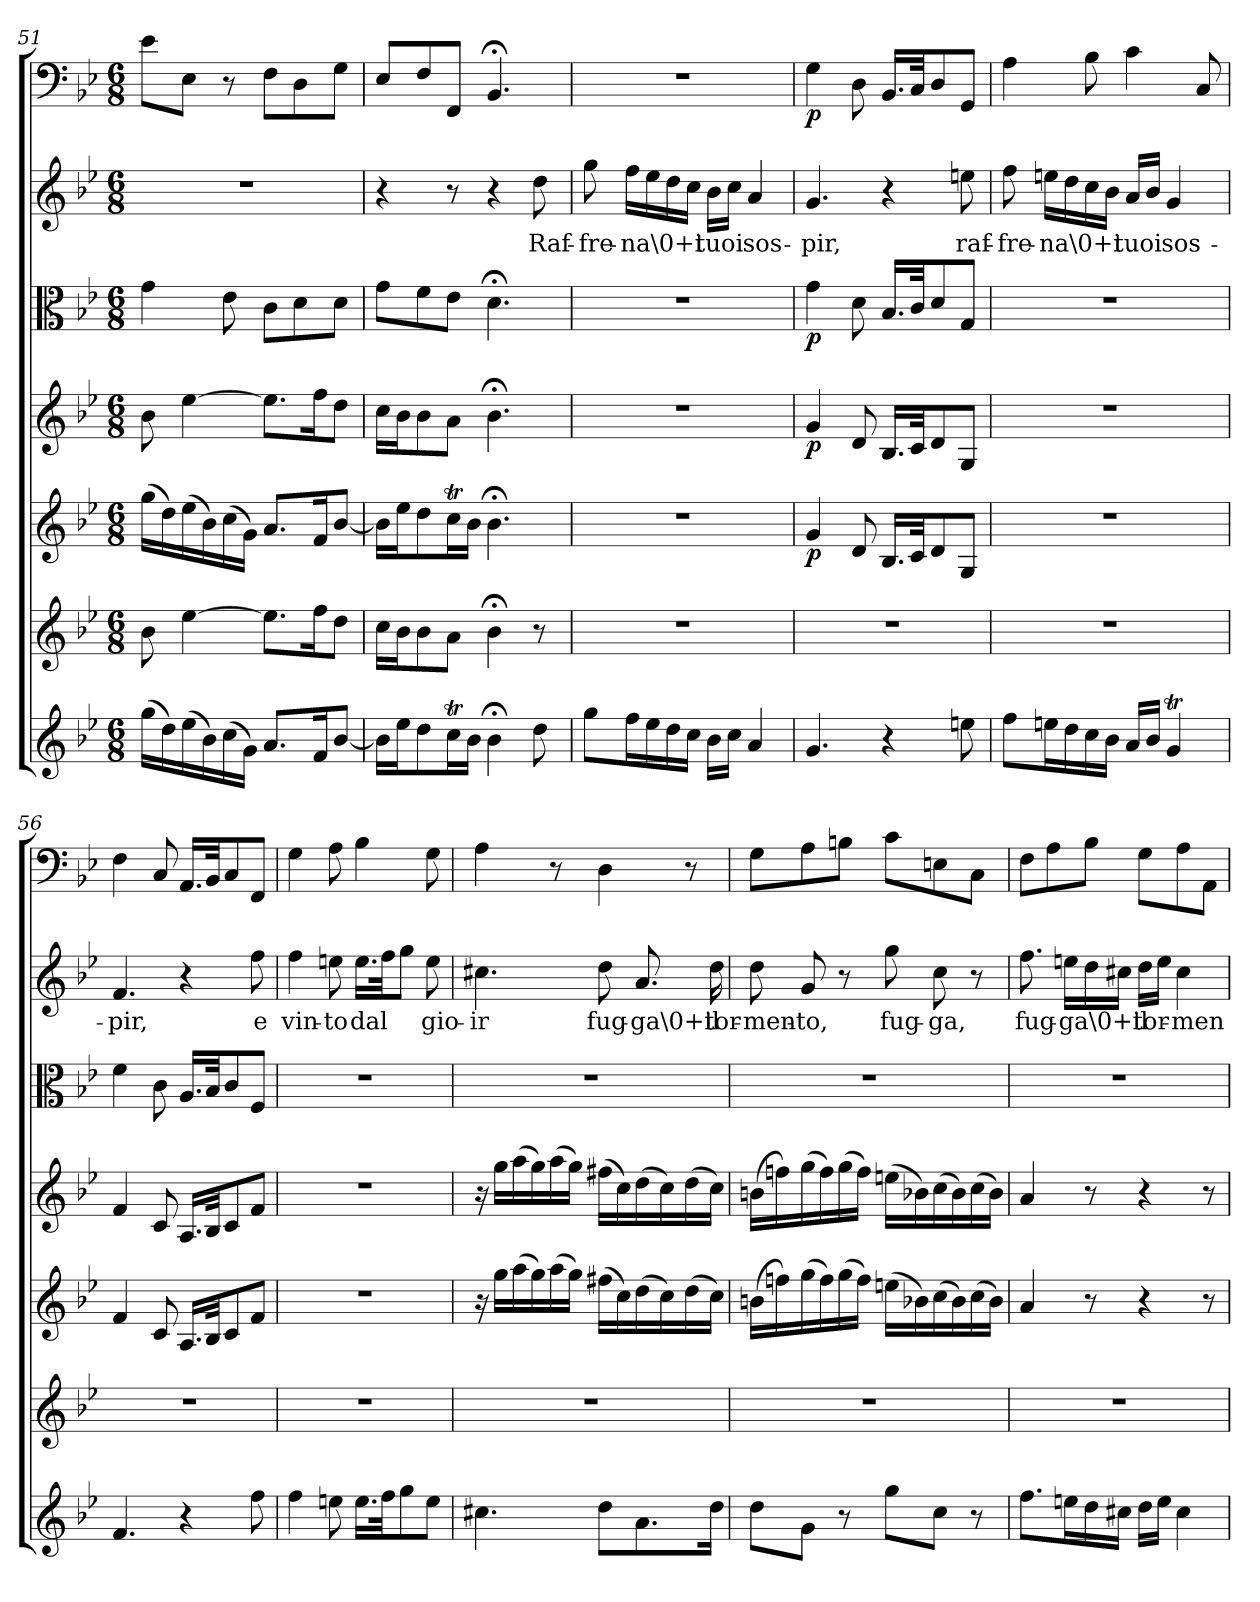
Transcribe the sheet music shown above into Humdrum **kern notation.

**kern	**kern	**kern	**dynam	**kern	**dynam	**kern	**dynam	**kern	**text	**kern	**dynam
*part7	*part6	*part5	*part5	*part4	*part4	*part3	*part3	*part2	*part2	*part1	*part1
*staff7	*staff6	*staff5	*staff5	*staff4	*staff4	*staff3	*staff3	*staff2	*staff2	*staff1	*staff1
*clefG2	*clefG2	*clefG2	*	*clefG2	*	*clefC3	*	*clefG2	*	*clefF4	*
*k[b-e-]	*k[b-e-]	*k[b-e-]	*	*k[b-e-]	*	*k[b-e-]	*	*k[b-e-]	*	*k[b-e-]	*
*B-:	*B-:	*B-:	*	*B-:	*	*B-:	*	*B-:	*	*B-:	*
*M6/8	*M6/8	*M6/8	*	*M6/8	*	*M6/8	*	*M6/8	*	*M6/8	*
=51	=51	=51	=51	=51	=51	=51	=51	=51	=51	=51	=51
(16gg\LL	8b-\	(16gg\LL	.	8b-\	.	4g\	.	2.r	.	8e-\L	.
16dd\)	.	16dd\)	.	.	.	.	.	.	.	.	.
(16ee-\	[4ee-\	(16ee-\	.	[4ee-\	.	.	.	.	.	8E-\J	.
16b-\)	.	16b-\)	.	.	.	.	.	.	.	.	.
(16cc\	.	(16cc\	.	.	.	8e-\	.	.	.	8r	.
16g\JJ)	.	16g\JJ)	.	.	.	.	.	.	.	.	.
8.a/L	8.ee-\L]	8.a/L	.	8.ee-\L]	.	8c\L	.	.	.	8F\L	.
.	.	.	.	.	.	8d\	.	.	.	8D\	.
16f/K	16ff\K	16f/K	.	16ff\K	.	.	.	.	.	.	.
[8b-/J	8dd\J	[8b-/J	.	8dd\J	.	8d\J	.	.	.	8G\J	.
=52	=52	=52	=52	=52	=52	=52	=52	=52	=52	=52	=52
16b-\LL]	16cc\LL	16b-\LL]	.	16cc\LL	.	8g\L	.	4r	.	8E-/L	.
16ee-\J	16b-\J	16ee-\J	.	16b-\J	.	.	.	.	.	.	.
8dd\	8b-\	8dd\	.	8b-\	.	8f\	.	.	.	8F/	.
16ccT\L	8a\J	16ccT\L	.	8a\J	.	8e-\J	.	8r	.	8FF/J	.
16b-\JJ	.	16b-\JJ	.	.	.	.	.	.	.	.	.
4b-;<\	4b-;<\	4.b-;<\	.	4.b-;<\	.	4.d;<\	.	4r	.	4.BB-;</	.
8dd\	8r	.	.	.	.	.	.	8dd\	Raf-	.	.
=53	=53	=53	=53	=53	=53	=53	=53	=53	=53	=53	=53
8gg\L	2.r	2.r	.	2.r	.	2.r	.	8gg\	-fre-	2.r	.
16ff\L	.	.	.	.	.	.	.	16ff\LL	-na\0+i	.	.
16ee-\	.	.	.	.	.	.	.	16ee-\	.	.	.
16dd\	.	.	.	.	.	.	.	16dd\	.	.	.
16cc\JJ	.	.	.	.	.	.	.	16cc\JJ	.	.	.
16b-\LL	.	.	.	.	.	.	.	16b-\LL	tuoi	.	.
16cc\JJ	.	.	.	.	.	.	.	16cc\JJ	.	.	.
4a/	.	.	.	.	.	.	.	4a/	sos-	.	.
=54	=54	=54	=54	=54	=54	=54	=54	=54	=54	=54	=54
4.g/	2.r	4g/	p	4g/	p	4g\	p	4.g/	-pir,	4G\	p
.	.	8d/	.	8d/	.	8d\	.	.	.	8D\	.
4r	.	16.B-/LL	.	16.B-/LL	.	16.B-/LL	.	4r	.	16.BB-/LL	.
.	.	32c/JK	.	32c/JK	.	32c/JK	.	.	.	32C/JK	.
.	.	8d/	.	8d/	.	8d/	.	.	.	8D/	.
8een\	.	8G/J	.	8G/J	.	8G/J	.	8een\	raf-	8GG/J	.
=55	=55	=55	=55	=55	=55	=55	=55	=55	=55	=55	=55
8ff\L	2.r	2.r	.	2.r	.	2.r	.	8ff\	-fre-	4A\	.
16een\L	.	.	.	.	.	.	.	16een\LL	-na\0+i	.	.
16dd\	.	.	.	.	.	.	.	16dd\	.	.	.
16cc\	.	.	.	.	.	.	.	16cc\	.	8B-\	.
16b-\JJ	.	.	.	.	.	.	.	16b-\JJ	.	.	.
16a/LL	.	.	.	.	.	.	.	16a/LL	tuoi	4c\	.
16b-/JJ	.	.	.	.	.	.	.	16b-/JJ	.	.	.
4gT/	.	.	.	.	.	.	.	4g/	sos-	.	.
.	.	.	.	.	.	.	.	.	.	8C/	.
=56	=56	=56	=56	=56	=56	=56	=56	=56	=56	=56	=56
4.f/	2.r	4f/	.	4f/	.	4f\	.	4.f/	-pir,	4F\	.
.	.	8c/	.	8c/	.	8c\	.	.	.	8C/	.
4r	.	16.A/LL	.	16.A/LL	.	16.A/LL	.	4r	.	16.AA/LL	.
.	.	32B-/JK	.	32B-/JK	.	32B-/JK	.	.	.	32BB-/JK	.
.	.	8c/	.	8c/	.	8c/	.	.	.	8C/	.
8ff\	.	8f/J	.	8f/J	.	8F/J	.	8ff\	e	8FF/J	.
=57	=57	=57	=57	=57	=57	=57	=57	=57	=57	=57	=57
4ff\	2.r	2.r	.	2.r	.	2.r	.	4ff\	vin-	4G\	.
8een\	.	.	.	.	.	.	.	8een\	-to	8A\	.
16.ee\LL	.	.	.	.	.	.	.	16.ee\LL	dal	4B-\	.
32ff\JK	.	.	.	.	.	.	.	32ff\JK	.	.	.
8gg\	.	.	.	.	.	.	.	8gg\J	.	.	.
8ee\J	.	.	.	.	.	.	.	8ee\	gio-	8G\	.
=58	=58	=58	=58	=58	=58	=58	=58	=58	=58	=58	=58
4.cc#X\	2.r	16r	.	16r	.	2.r	.	4.cc#X\	-ir	4A\	.
.	.	16gg\LL	.	16gg\LL	.	.	.	.	.	.	.
.	.	(16aa\	.	(16aa\	.	.	.	.	.	.	.
.	.	16gg\)	.	16gg\)	.	.	.	.	.	.	.
.	.	(16aa\	.	(16aa\	.	.	.	.	.	8r	.
.	.	16gg\JJ)	.	16gg\JJ)	.	.	.	.	.	.	.
8dd\L	.	(16ff#X\LL	.	(16ff#X\LL	.	.	.	8dd\	fug-	4D\	.
.	.	16cc\)	.	16cc\)	.	.	.	.	.	.	.
8.a\	.	(16dd\	.	(16dd\	.	.	.	8.a/	-ga\0+il	.	.
.	.	16cc\)	.	16cc\)	.	.	.	.	.	.	.
.	.	(16dd\	.	(16dd\	.	.	.	.	.	8r	.
16dd\Jk	.	16cc\JJ)	.	16cc\JJ)	.	.	.	16dd\	tor-	.	.
=59	=59	=59	=59	=59	=59	=59	=59	=59	=59	=59	=59
8dd\L	2.r	(16bn\LL	.	(16bn\LL	.	2.r	.	8dd\	-men-	8G\L	.
.	.	16ffn\)	.	16ffn\)	.	.	.	.	.	.	.
8g\J	.	(16gg\	.	(16gg\	.	.	.	8g/	-to,	8A\	.
.	.	16ff\)	.	16ff\)	.	.	.	.	.	.	.
8r	.	(16gg\	.	(16gg\	.	.	.	8r	.	8Bn\J	.
.	.	16ff\JJ)	.	16ff\JJ)	.	.	.	.	.	.	.
8gg\L	.	(16een\LL	.	(16een\LL	.	.	.	8gg\	fug-	8c\L	.
.	.	16b-X\)	.	16b-X\)	.	.	.	.	.	.	.
8cc\J	.	(16cc\	.	(16cc\	.	.	.	8cc\	-ga,	8En\	.
.	.	16b-\)	.	16b-\)	.	.	.	.	.	.	.
8r	.	(16cc\	.	(16cc\	.	.	.	8r	.	8C\J	.
.	.	16b-\JJ)	.	16b-\JJ)	.	.	.	.	.	.	.
=60	=60	=60	=60	=60	=60	=60	=60	=60	=60	=60	=60
8.ff\L	2.r	4a/	.	4a/	.	2.r	.	8.ff\	fug-	8F\L	.
.	.	.	.	.	.	.	.	.	.	8A\	.
16een\L	.	.	.	.	.	.	.	16een\LL	-ga\0+il	.	.
16dd\	.	8r	.	8r	.	.	.	16dd\	.	8B-\J	.
16cc#X\JJ	.	.	.	.	.	.	.	16cc#X\JJ	.	.	.
16dd\LL	.	4r	.	4r	.	.	.	16dd\LL	tor-	8G\L	.
16ee\JJ	.	.	.	.	.	.	.	16ee\JJ	.	.	.
4cc#\	.	.	.	.	.	.	.	4cc#\	-men-	8A\	.
.	.	8r	.	8r	.	.	.	.	.	8AA\J	.
=	=	=	=	=	=	=	=	=	=	=	=
*-	*-	*-	*-	*-	*-	*-	*-	*-	*-	*-	*-
